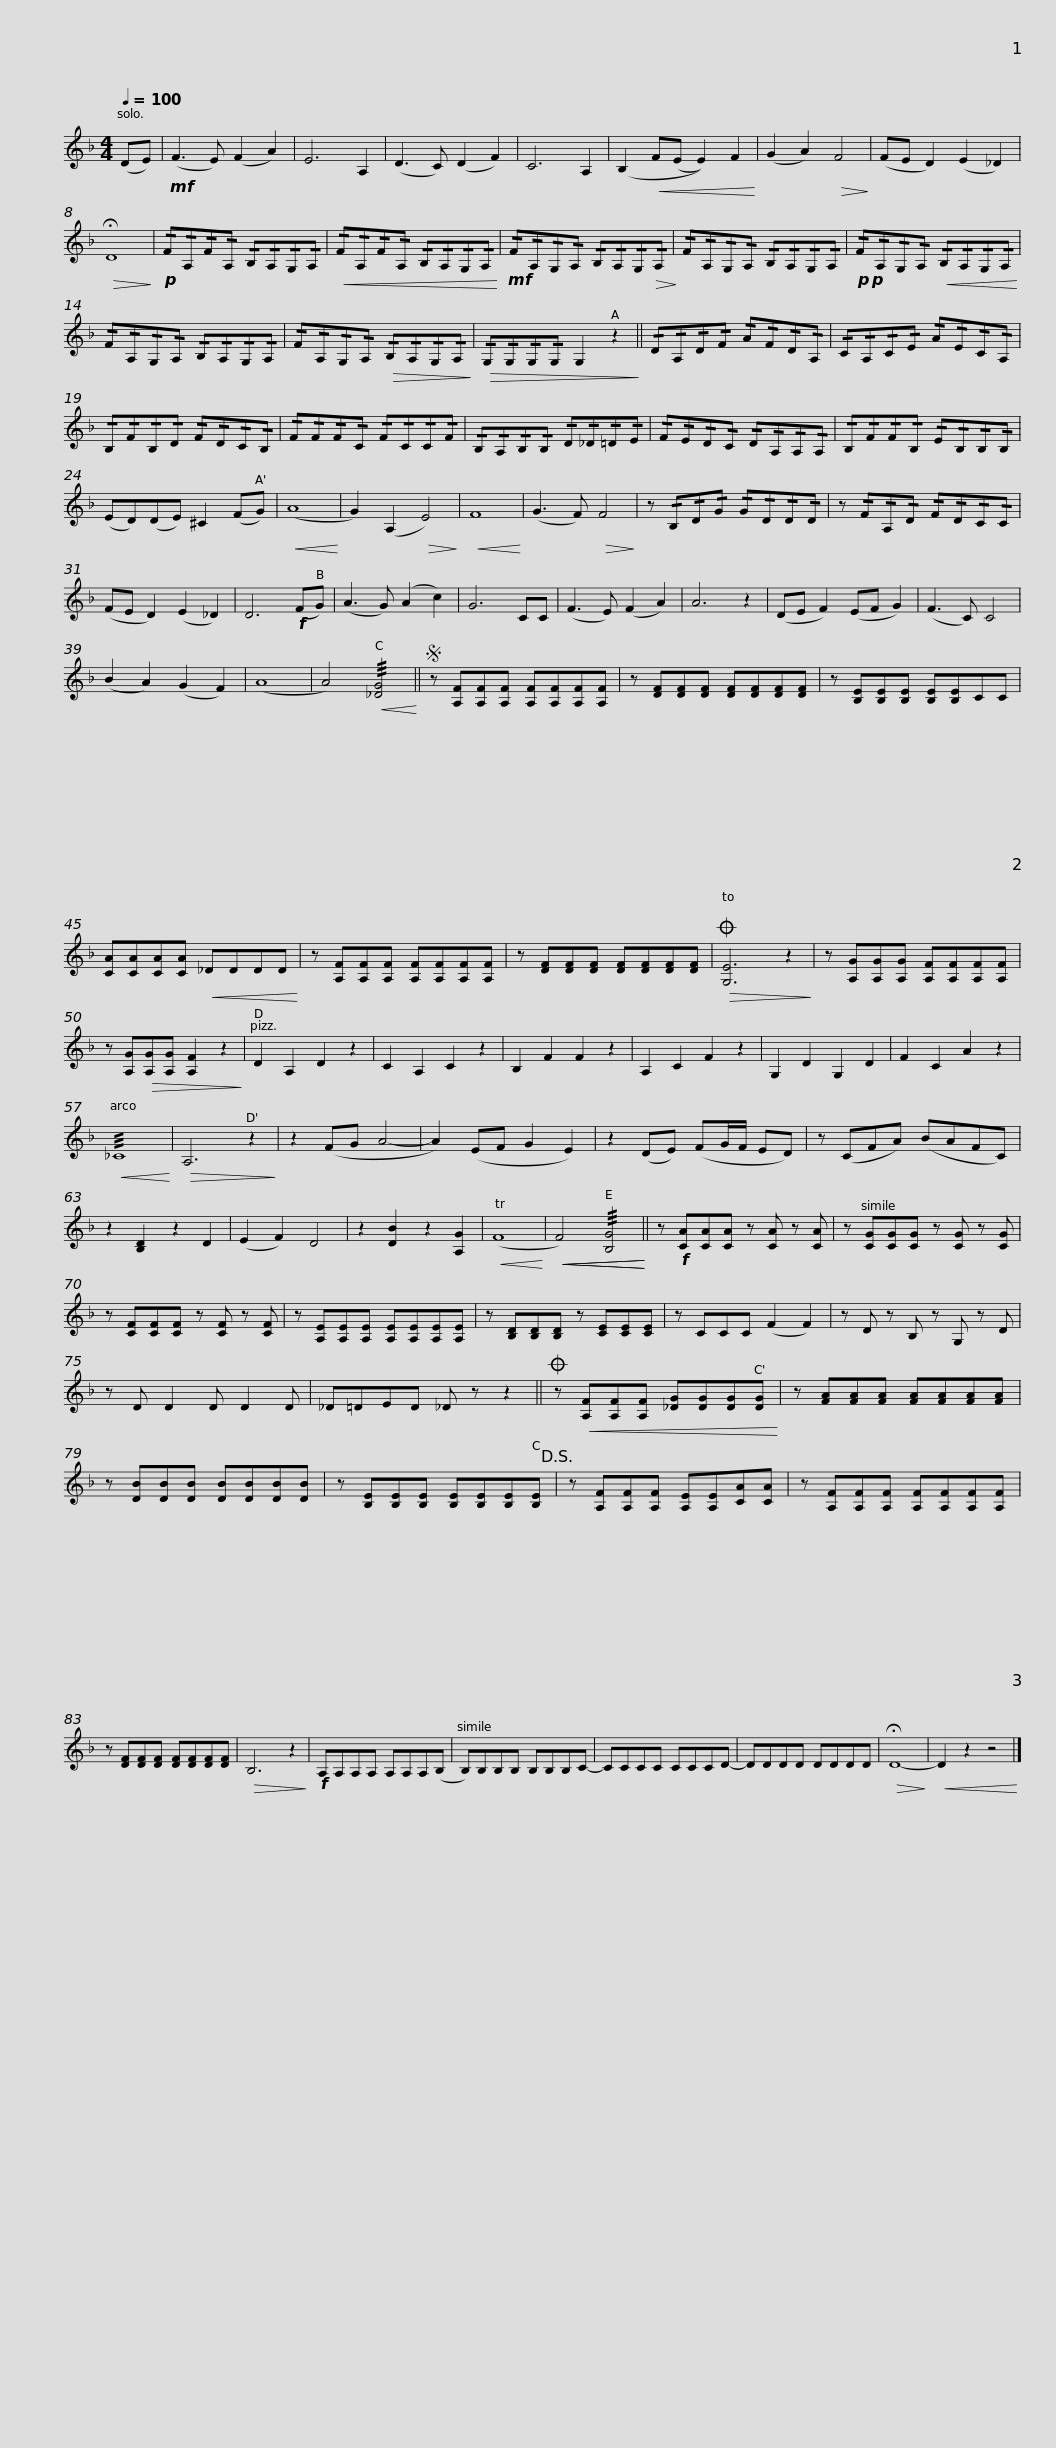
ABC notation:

X:1
L:1/8
Q:1/4=100
M:4/4
I:linebreak $
K:F
V:1 treble
V:1
 (DE) |!mf! (F3 E) (F2 A2) | E6 A,2 | (D3 C) (D2 F2) | C6 A,2 | %5
 (B,2!<(! F(E E2)) F2!<)! |$ (G2 A2)!>(! F4!>)! | (FE D2) (E2 _D2) |!>(! !fermata!D8!>)! |!p! !/!F!/!A,!/!F!/!A, !/!B,!/!A,!/!G,!/!A, | %10
!<(! !/!F!/!A,!/!F!/!A, !/!B,!/!A,!/!G,!/!A,!<)! |$!mf! !/!F!/!A,!/!G,!/!A, !/!B,!/!A,!/!G,!>(!!/!A,!>)! | !/!F!/!A,!/!G,!/!A, !/!B,!/!A,!/!G,!/!A, |!p!!p! !/!F!/!A,!/!G,!/!A,!<(! !/!B,!/!A,!/!G,!/!A,!<)! | !/!F!/!A,!/!G,!/!A, !/!B,!/!A,!/!G,!/!A, | %15
 !/!F!/!A,!/!G,!/!A,!>(! !/!B,!/!A,!/!G,!/!A,!>)! |$!>(! !/!G,!/!G,!/!G,!/!G, G,2 z2!>)! || !/!D!/!A,!/!D!/!F !/!A!/!F!/!D!/!A, | !/!C!/!A,!/!C!/!E !/!A!/!E!/!C!/!A, | !/!B,!/!F!/!B,!/!D !/!F!/!D!/!C!/!B, | %20
 !/!F!/!F!/!F!/!C !/!F!/!C!/!C!/!F |$ !/!B,!/!A,!/!B,!/!B, !/!D!/!_D!/!=D!/!E | !/!F!/!E!/!D!/!C !/!D!/!A,!/!A,!/!A, | !/!B,!/!F!/!F!/!B, !/!E!/!B,!/!B,!/!B, | (ED)(DE) ^C2 (FG) | %25
!<(! (A8!<)! |$ G2) (A,2!>(! E4)!>)! |!<(! F8!<)! | (G3 F)!>(! F4!>)! | z !/!B,!/!D!/!G !/!G!/!D!/!D!/!D | %30
 z !/!F!/!A,!/!D !/!F!/!D!/!C!/!C |$ (FE D2) (E2 _D2) | D6!f! (FG) | (A3 G) (A2 c2) | G6 CC | %35
 (F3 E) (F2 A2) |$ A6 z2 | (DE F2) (EF G2) | (F3 C) C4 | (B2 A2) (G2 F2) | %40
 (A8 |$ A4)!<(! !///![_DG]4!<)! ||S z [A,F][A,F][A,F] [A,F][A,F][A,F][A,F] | z [DF][DF][DF] [DF][DF][DF][DF] | z [B,E][B,E][B,E] [B,E][B,E]CC | %45
 [CA][CA][CA][CA]!<(! _DDDD!<)! |$ z [A,F][A,F][A,F] [A,F][A,F][A,F][A,F] | z [DF][DF][DF] [DF][DF][DF][DF] |O!>(! [G,E]6 z2!>)! | z [A,G][A,G][A,G] [A,F][A,F][A,F][A,F] | %50
 z [A,G]!>(![A,G][A,G] [A,F]2 z2!>)! |$ D2 A,2 D2 z2 | C2 A,2 C2 z2 | B,2 F2 F2 z2 | A,2 C2 F2 z2 | %55
 G,2 D2 G,2 D2 | F2 C2 A2 z2 |$!<(! !///!_C8!<)! |!>(! A,6 z2!>)! | z2 (FG A4- | %60
 A2) (EF G2 E2) | z2 (DE) (FG/F/ ED) |$ z (CFA) (BAFC) | z2 [B,D]2 z2 D2 | (E2 F2) D4 | %65
 z2 [DB]2 z2 [A,G]2 |!<(! (TF8!<)! |$!<(!!<(! F4) !///![B,G]4!<)!!<)! || z!f! [CA][CA][CA] z [CA] z [CA] | z [CG][CG][CG] z [CG] z [CG] | %70
 z [CF][CF][CF] z [CF] z [CF] | z [A,E][A,E][A,E] [A,E][A,E][A,E][A,E] |$ z [B,D][B,D][B,D] z [CE][CE][CE] | z CCC (F2 F2) | z D z B, z G, z D | %75
 z D D2 D D2 D | _D=DED _D z z2 ||$O z!<(! [A,F][A,F][A,F] [_DG][DG][DG][DG]!<)! | z [FA][FA][FA] [FA][FA][FA][FA] | z [DB][DB][DB] [DB][DB][DB][DB] | %80
 z [B,E][B,E][B,E] [B,E][B,E][B,E][B,E]!D.S.! |$ z [A,F][A,F][A,F] [A,E][A,E][CA][CA] | z [A,F][A,F][A,F] [A,F][A,F][A,F][A,F] | z [DF][DF][DF] [DF][DF][DF][DF] |!>(! B,6 z2!>)! | %85
!f! A,A,A,A, A,A,A,(B, |$ B,)B,B,B, B,B,B,C- | CCCC CCCD- | DDDD DDDD |!>(! !fermata!D8-!>)! | %90
!<(! D2 z2 z4!<)! |] %91
